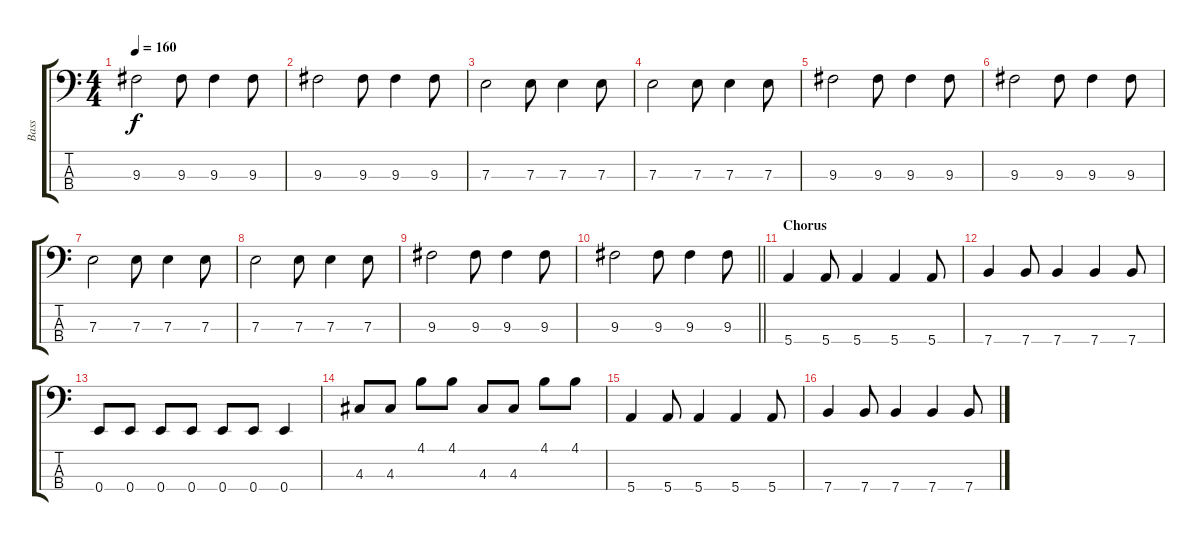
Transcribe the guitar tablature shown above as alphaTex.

\track ("Bass" "Bass") {instrument electricbasspick}
\staff {score tabs}
\tuning (G2 D2 A1 E1) {hide}
\ts (4 4)
\tempo 160
\clef f4
\ks c
9.3.2{dy f} 9.3.8 9.3.4 9.3.8 |
9.3.2 9.3.8 9.3.4 9.3.8 |
7.3.2 7.3.8 7.3.4 7.3.8 |
7.3.2 7.3.8 7.3.4 7.3.8 |
9.3.2 9.3.8 9.3.4 9.3.8 |
9.3.2 9.3.8 9.3.4 9.3.8 |
7.3.2 7.3.8 7.3.4 7.3.8 |
7.3.2 7.3.8 7.3.4 7.3.8 |
9.3.2 9.3.8 9.3.4 9.3.8 |
\barLineRight lightlight
9.3.2 9.3.8 9.3.4 9.3.8 |
\section ("" "Chorus")
5.4.4 5.4.8 5.4.4 5.4.4 5.4.8 |
7.4.4 7.4.8 7.4.4 7.4.4 7.4.8 |
0.4.8 0.4.8 0.4.8 0.4.8 0.4.8 0.4.8 0.4.4 |
4.3.8 4.3.8 4.1.8 4.1.8 4.3.8 4.3.8 4.1.8 4.1.8 |
5.4.4 5.4.8 5.4.4 5.4.4 5.4.8 |
7.4.4 7.4.8 7.4.4 7.4.4 7.4.8
